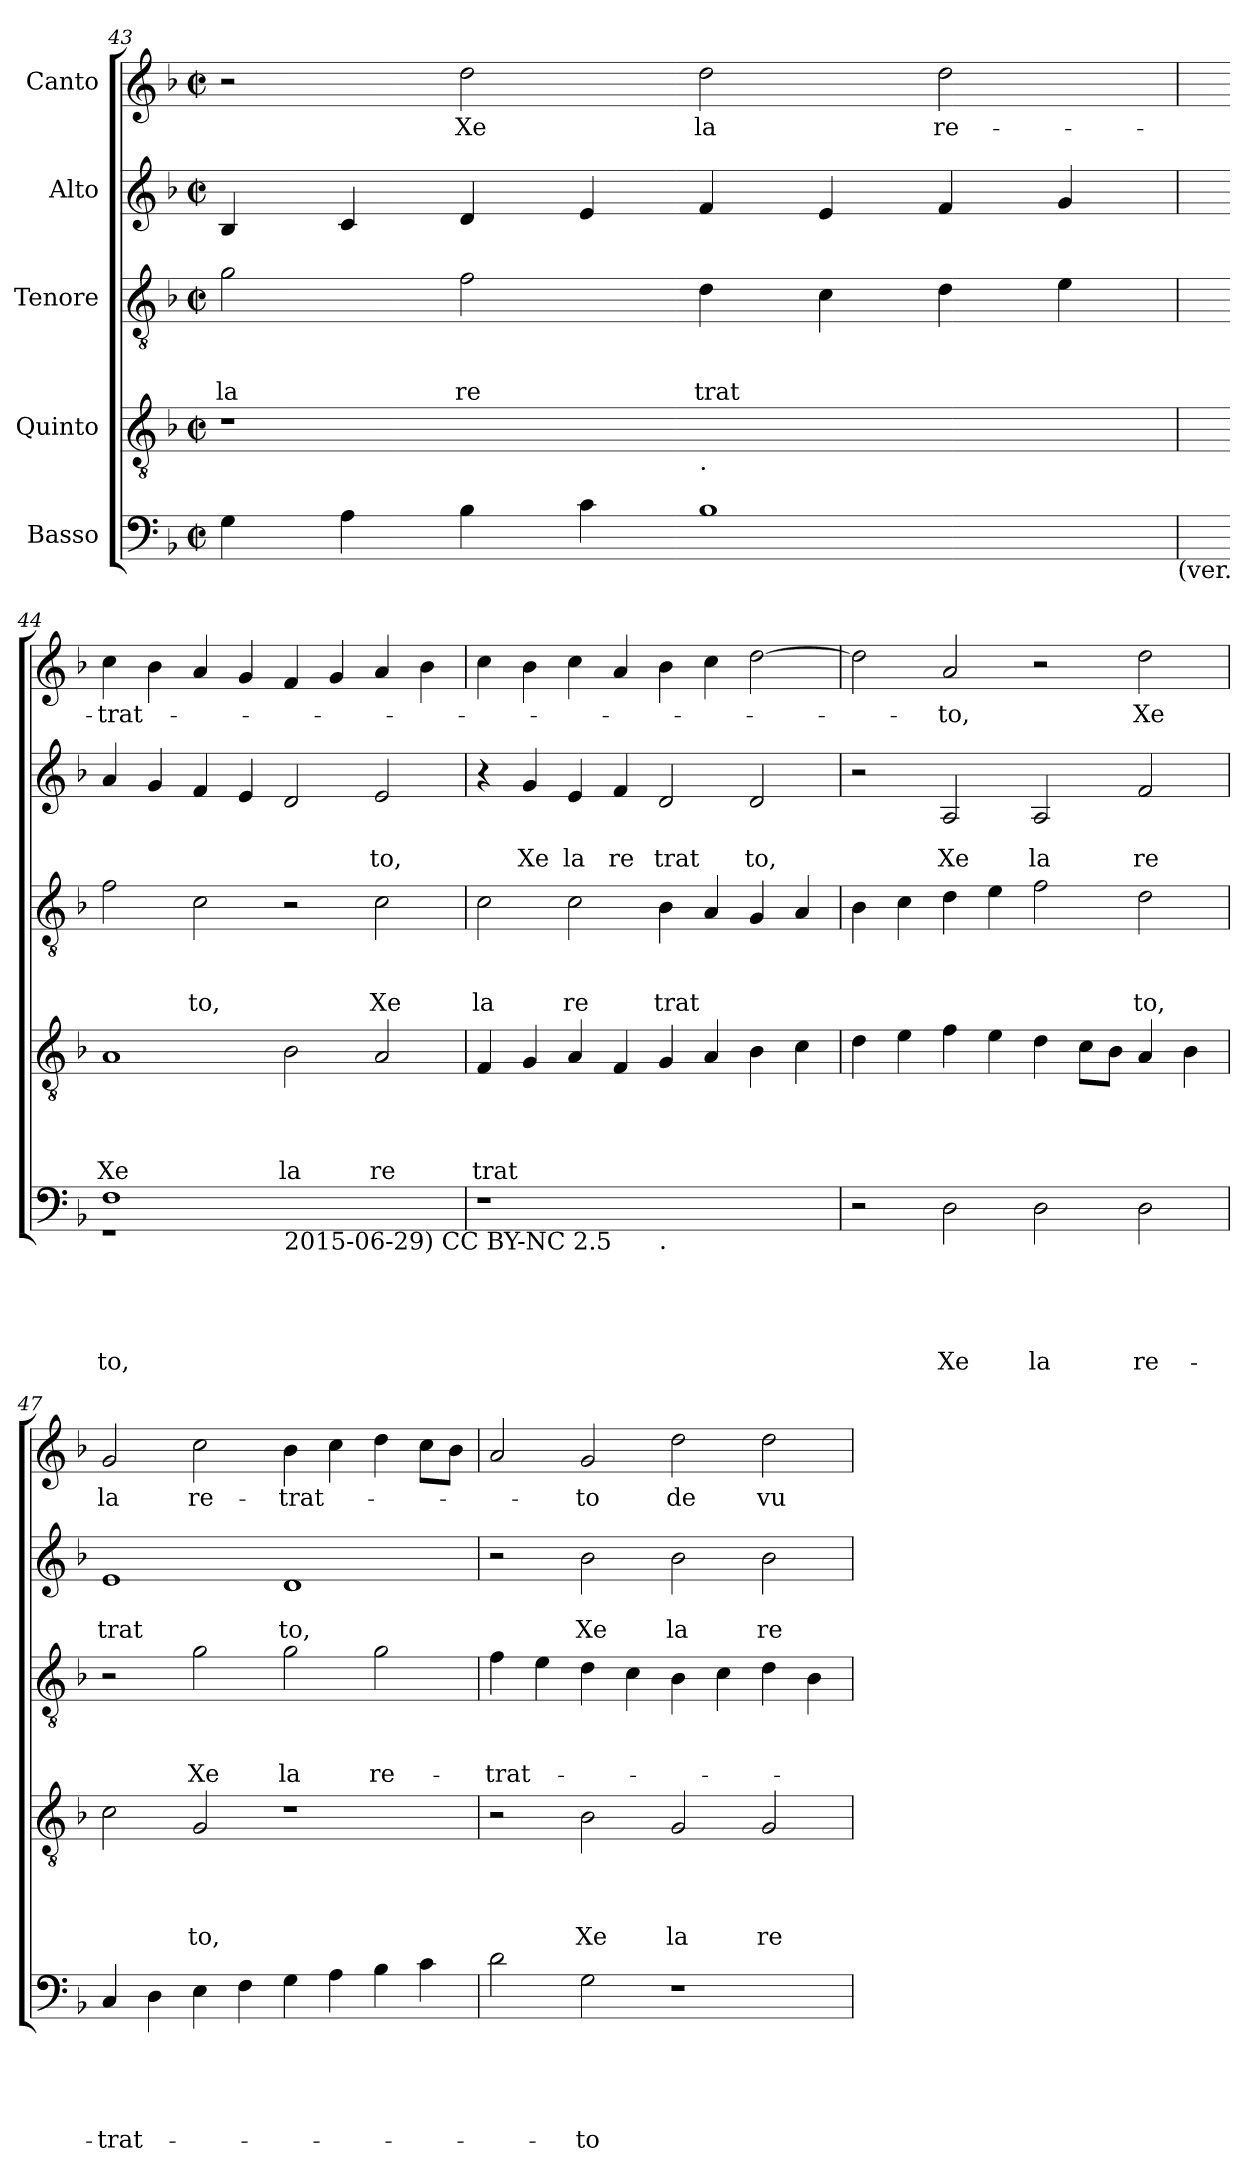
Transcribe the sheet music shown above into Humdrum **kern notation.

**kern	**text	**text	**text	**text	**text	**kern	**text	**text	**text	**text	**kern	**text	**text	**text	**kern	**text	**text	**kern	**text
*part5	*part5	*part5	*part5	*part5	*part5	*part4	*part4	*part4	*part4	*part4	*part3	*part3	*part3	*part3	*part2	*part2	*part2	*part1	*part1
*staff5	*staff5	*staff5	*staff5	*staff5	*staff5	*staff4	*staff4	*staff4	*staff4	*staff4	*staff3	*staff3	*staff3	*staff3	*staff2	*staff2	*staff2	*staff1	*staff1
*I"Basso	*	*	*	*	*	*I"Quinto	*	*	*	*	*I"Tenore	*	*	*	*I"Alto	*	*	*I"Canto	*
*clefF4	*	*	*	*	*	*clefGv2	*	*	*	*	*clefGv2	*	*	*	*clefG2	*	*	*clefG2	*
*k[b-]	*	*	*	*	*	*k[b-]	*	*	*	*	*k[b-]	*	*	*	*k[b-]	*	*	*k[b-]	*
*F:	*	*	*	*	*	*F:	*	*	*	*	*F:	*	*	*	*F:	*	*	*F:	*
*M2/2	*	*	*	*	*	*M2/2	*	*	*	*	*M2/2	*	*	*	*M2/2	*	*	*M2/2	*
*met(c|)	*	*	*	*	*	*met(c|)	*	*	*	*	*met(c|)	*	*	*	*met(c|)	*	*	*met(c|)	*
=43	=43	=43	=43	=43	=43	=43	=43	=43	=43	=43	=43	=43	=43	=43	=43	=43	=43	=43	=43
!	!	!	!	!	!	!	!	!	!	!	!	!	!	!LO:LY:b	!	!	!	!	!
4G\	.	.	.	.	.	1r	.	.	.	.	2g\	.	.	la	4B-/	.	.	2r	.
4A\	.	.	.	.	.	.	.	.	.	.	.	.	.	.	4c/	.	.	.	.
!	!	!	!	!	!	!	!	!	!	!	!	!	!	!LO:LY:b	!	!	!	!	!LO:LY:b
4B-\	.	.	.	.	.	.	.	.	.	.	2f\	.	.	re	4d/	.	.	2dd\	Xe
4c\	.	.	.	.	.	.	.	.	.	.	.	.	.	.	4e/	.	.	.	.
!	!	!	!	!	!	!LO:TX:b:t=.	!	!	!	!	!	!	!	!	!	!	!	!	!
!	!	!	!	!	!	!	!	!	!	!	!	!	!	!LO:LY:b	!	!	!	!	!LO:LY:b
1B-	.	.	.	.	.	1ryy	.	.	.	.	4d\	.	.	trat	4f/	.	.	2dd\	la
.	.	.	.	.	.	.	.	.	.	.	4c\	.	.	.	4e/	.	.	.	.
!	!	!	!	!	!	!	!	!	!	!	!	!	!	!	!	!	!	!	!LO:LY:b
.	.	.	.	.	.	.	.	.	.	.	4d\	.	.	.	4f/	.	.	2dd\	re-
.	.	.	.	.	.	.	.	.	.	.	4e\	.	.	.	4g/	.	.	.	.
!LO:TX:b:t=(ver.	!	!	!	!	!	!	!	!	!	!	!	!	!	!	!	!	!	!	!
=44	=44	=44	=44	=44	=44	=44	=44	=44	=44	=44	=44	=44	=44	=44	=44	=44	=44	=44	=44
*^	*	*	*	*	*	*	*	*	*	*	*	*	*	*	*	*	*	*	*
!	!	!	!	!	!	!LO:LY:b	!	!	!	!	!LO:LY:b	!	!	!	!	!	!	!	!	!LO:LY:b
*	*^	*	*	*	*	*	*	*	*	*	*	*	*	*	*	*	*	*	*	*
1ryy	1F	1r	.	.	.	.	to,	1A	.	.	.	Xe	2f\	.	.	.	4a/	.	.	4cc\	-trat-
.	.	.	.	.	.	.	.	.	.	.	.	.	.	.	.	.	4g/	.	.	4b-\	.
!	!	!	!	!	!	!	!	!	!	!	!	!	!	!	!	!LO:LY:b	!	!	!	!	!
.	.	.	.	.	.	.	.	.	.	.	.	.	2c\	.	.	to,	4f/	.	.	4a/	.
.	.	.	.	.	.	.	.	.	.	.	.	.	.	.	.	.	4e/	.	.	4g/	.
!LO:TX:b:t=2015-06-29) CC BY-NC 2.5	!	!	!	!	!	!	!	!	!	!	!	!	!	!	!	!	!	!	!	!	!
!	!	!	!	!	!	!	!	!	!	!	!	!LO:LY:b	!	!	!	!	!	!	!	!	!
1ryy	1ryy	1ryy	.	.	.	.	.	2B-\	.	.	.	la	2r	.	.	.	2d/	.	.	4f/	.
.	.	.	.	.	.	.	.	.	.	.	.	.	.	.	.	.	.	.	.	4g/	.
!	!	!	!	!	!	!	!	!	!	!	!	!LO:LY:b	!	!	!	!LO:LY:b	!	!	!LO:LY:b	!	!
.	.	.	.	.	.	.	.	2A/	.	.	.	re	2c\	.	.	Xe	2e/	.	to,	4a/	.
.	.	.	.	.	.	.	.	.	.	.	.	.	.	.	.	.	.	.	.	4b-\	.
*v	*v	*v	*	*	*	*	*	*	*	*	*	*	*	*	*	*	*	*	*	*	*
=45	=45	=45	=45	=45	=45	=45	=45	=45	=45	=45	=45	=45	=45	=45	=45	=45	=45	=45	=45
!	!	!	!	!	!	!	!	!	!	!LO:LY:b	!	!	!	!LO:LY:b	!	!	!	!	!
1r	.	.	.	.	.	4F/	.	.	.	trat	2c\	.	.	la	4r	.	.	4cc\	.
!	!	!	!	!	!	!	!	!	!	!	!	!	!	!	!	!	!LO:LY:b	!	!
.	.	.	.	.	.	4G/	.	.	.	.	.	.	.	.	4g/	.	Xe	4b-\	.
!	!	!	!	!	!	!	!	!	!	!	!	!	!	!LO:LY:b	!	!	!LO:LY:b	!	!
.	.	.	.	.	.	4A/	.	.	.	.	2c\	.	.	re	4e/	.	la	4cc\	.
!	!	!	!	!	!	!	!	!	!	!	!	!	!	!	!	!	!LO:LY:b	!	!
.	.	.	.	.	.	4F/	.	.	.	.	.	.	.	.	4f/	.	re	4a/	.
!LO:TX:b:t=.	!	!	!	!	!	!	!	!	!	!	!	!	!	!	!	!	!	!	!
!	!	!	!	!	!	!	!	!	!	!	!	!	!	!LO:LY:b	!	!	!LO:LY:b	!	!
1ryy	.	.	.	.	.	4G/	.	.	.	.	4B-\	.	.	trat	2d/	.	trat	4b-\	.
.	.	.	.	.	.	4A/	.	.	.	.	4A/	.	.	.	.	.	.	4cc\	.
!	!	!	!	!	!	!	!	!	!	!	!	!	!	!	!	!	!LO:LY:b	!	!
.	.	.	.	.	.	4B-\	.	.	.	.	4G/	.	.	.	2d/	.	to,	[>2dd\	.
.	.	.	.	.	.	4c\	.	.	.	.	4A/	.	.	.	.	.	.	.	.
!!LO:PB:g=z
=46	=46	=46	=46	=46	=46	=46	=46	=46	=46	=46	=46	=46	=46	=46	=46	=46	=46	=46	=46
2r	.	.	.	.	.	4d\	.	.	.	.	4B-\	.	.	.	2r	.	.	2dd\]	.
.	.	.	.	.	.	4e\	.	.	.	.	4c\	.	.	.	.	.	.	.	.
!	!	!	!	!	!LO:LY:b	!	!	!	!	!	!	!	!	!	!	!	!LO:LY:b	!	!LO:LY:b
2D\	.	.	.	.	Xe	4f\	.	.	.	.	4d\	.	.	.	2A/	.	Xe	2a/	-to,
.	.	.	.	.	.	4e\	.	.	.	.	4e\	.	.	.	.	.	.	.	.
!	!	!	!	!	!LO:LY:b	!	!	!	!	!	!	!	!	!	!	!	!LO:LY:b	!	!
2D\	.	.	.	.	la	4d\	.	.	.	.	2f\	.	.	.	2A/	.	la	2r	.
.	.	.	.	.	.	8c\L	.	.	.	.	.	.	.	.	.	.	.	.	.
.	.	.	.	.	.	8B-\J	.	.	.	.	.	.	.	.	.	.	.	.	.
!	!	!	!	!	!LO:LY:b	!	!	!	!	!	!	!	!	!LO:LY:b	!	!	!LO:LY:b	!	!LO:LY:b
2D\	.	.	.	.	re-	4A/	.	.	.	.	2d\	.	.	to,	2f/	.	re	2dd\	Xe
.	.	.	.	.	.	4B-\	.	.	.	.	.	.	.	.	.	.	.	.	.
=47	=47	=47	=47	=47	=47	=47	=47	=47	=47	=47	=47	=47	=47	=47	=47	=47	=47	=47	=47
!	!	!	!	!	!LO:LY:b	!	!	!	!	!	!	!	!	!	!	!	!LO:LY:b	!	!LO:LY:b
4C/	.	.	.	.	-trat-	2c\	.	.	.	.	2r	.	.	.	1e	.	trat	2g/	la
4D\	.	.	.	.	.	.	.	.	.	.	.	.	.	.	.	.	.	.	.
!	!	!	!	!	!	!	!	!	!	!LO:LY:b	!	!	!	!LO:LY:b	!	!	!	!	!LO:LY:b
4E\	.	.	.	.	.	2G/	.	.	.	to,	2g\	.	.	Xe	.	.	.	2cc\	re-
4F\	.	.	.	.	.	.	.	.	.	.	.	.	.	.	.	.	.	.	.
!	!	!	!	!	!	!	!	!	!	!	!	!	!	!LO:LY:b	!	!	!LO:LY:b	!	!LO:LY:b
4G\	.	.	.	.	.	1r	.	.	.	.	2g\	.	.	la	1d	.	to,	4b-\	-trat-
4A\	.	.	.	.	.	.	.	.	.	.	.	.	.	.	.	.	.	4cc\	.
!	!	!	!	!	!	!	!	!	!	!	!	!	!	!LO:LY:b	!	!	!	!	!
4B-\	.	.	.	.	.	.	.	.	.	.	2g\	.	.	re-	.	.	.	4dd\	.
4c\	.	.	.	.	.	.	.	.	.	.	.	.	.	.	.	.	.	8cc\L	.
.	.	.	.	.	.	.	.	.	.	.	.	.	.	.	.	.	.	8b-\J	.
=48	=48	=48	=48	=48	=48	=48	=48	=48	=48	=48	=48	=48	=48	=48	=48	=48	=48	=48	=48
!	!	!	!	!	!	!	!	!	!	!	!	!	!	!LO:LY:b	!	!	!	!	!
2d\	.	.	.	.	.	2r	.	.	.	.	4f\	.	.	-trat-	2r	.	.	2a/	.
.	.	.	.	.	.	.	.	.	.	.	4e\	.	.	.	.	.	.	.	.
!	!	!	!	!	!LO:LY:b	!	!	!	!	!LO:LY:b	!	!	!	!	!	!	!LO:LY:b	!	!LO:LY:b
2G\	.	.	.	.	-to	2B-\	.	.	.	Xe	4d\	.	.	.	2b-\	.	Xe	2g/	-to
.	.	.	.	.	.	.	.	.	.	.	4c\	.	.	.	.	.	.	.	.
!	!	!	!	!	!	!	!	!	!	!LO:LY:b	!	!	!	!	!	!	!LO:LY:b	!	!LO:LY:b
1r	.	.	.	.	.	2G/	.	.	.	la	4B-\	.	.	.	2b-\	.	la	2dd\	de
.	.	.	.	.	.	.	.	.	.	.	4c\	.	.	.	.	.	.	.	.
!	!	!	!	!	!	!	!	!	!	!LO:LY:b	!	!	!	!	!	!	!LO:LY:b	!	!LO:LY:b
.	.	.	.	.	.	2G/	.	.	.	re	4d\	.	.	.	2b-\	.	re	2dd\	vu
.	.	.	.	.	.	.	.	.	.	.	4B-\	.	.	.	.	.	.	.	.
=	=	=	=	=	=	=	=	=	=	=	=	=	=	=	=	=	=	=	=
*-	*-	*-	*-	*-	*-	*-	*-	*-	*-	*-	*-	*-	*-	*-	*-	*-	*-	*-	*-
